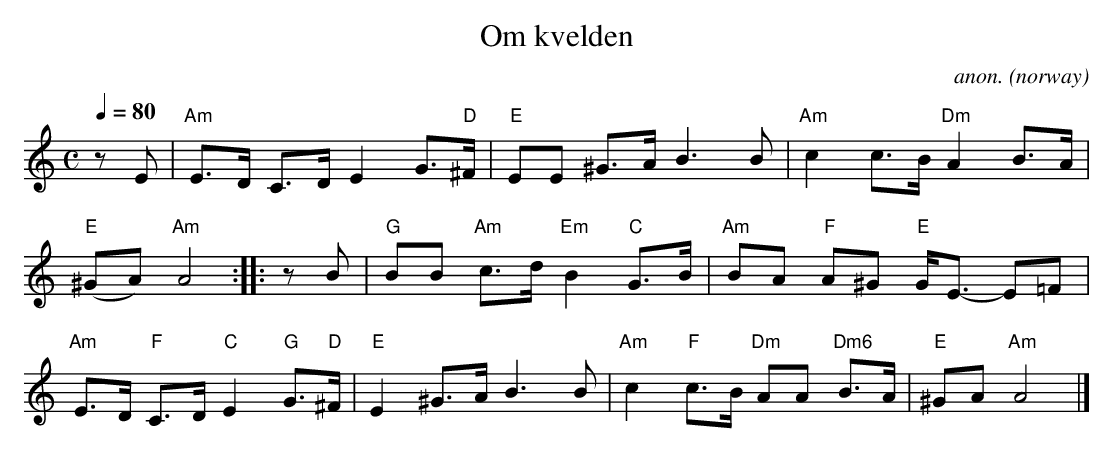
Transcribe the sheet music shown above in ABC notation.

X:1
T:Om kvelden
O:norway
C:anon.
M:C
L:1/8
Q:1/4=80
K:Am
z E|"Am"E>D C>D  E2 G>"D"^F|"E"EE ^G>AB3B|"Am"c2 c>B "Dm"A2B>A|
"E"(^GA)"Am"A4 :: z B|"G"BB "Am"c>d "Em"B2 "C"G>B|"Am"BA "F"A^G "E"G<E- E=F|
"Am"E>D "F"C>D "C"E2 "G"G>"D"^F|"E"E2 ^G>A B3B|"Am"c2 "F"c>B "Dm"AA "Dm6"B>A|"E"^GA "Am"A4|]
